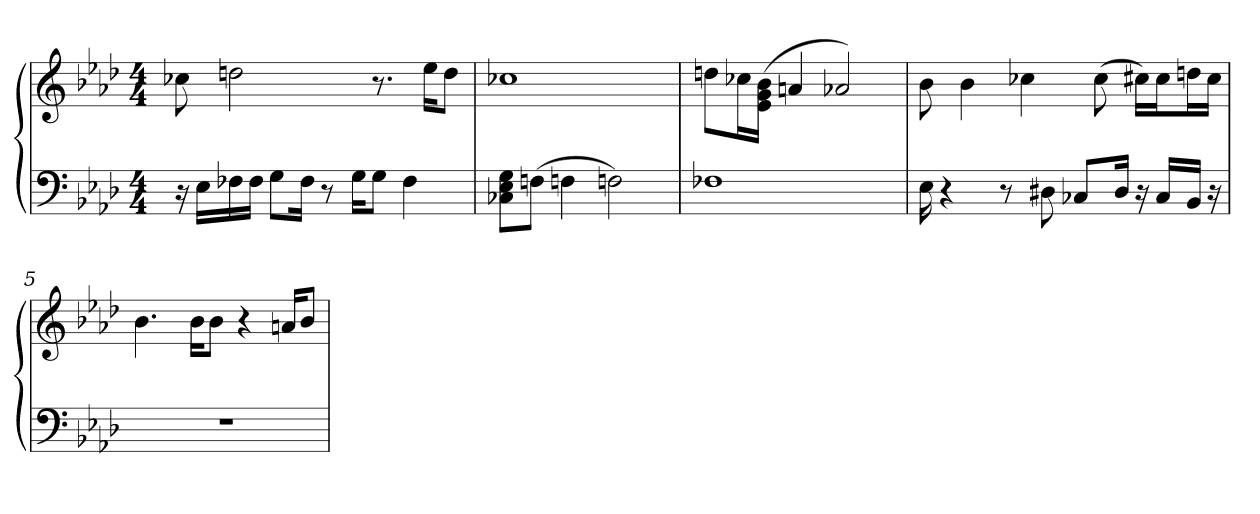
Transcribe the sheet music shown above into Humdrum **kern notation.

**kern	**kern
*part1	*part1
*staff2	*staff1
*clefF4	*clefG2
*k[b-e-a-d-]	*k[b-e-a-d-]
*M4/4	*M4/4
=1	=1
16r	8cc-X
16E-\LL	.
16F-X\	2ddn
16F-\JJ	.
8G\L	.
16F-\Jk	.
8r	.
16G\KL	.
8G\J	8.r
4F-	.
.	16ee-\KL
.	8dd\J
=2	=2
8C-X\ 8E-\ 8G\L	1cc-X
(8Fn\J	.
4Fn	.
2Fn)	.
=3	=3
1F-X	8ddn\L
.	16cc-X\L
.	(16e-\ 16g\ 16b-\JJ
.	4an
.	2a-X)
=4	=4
16E-	8b-
4r	.
.	4b-
8r	.
.	4cc-X
8D#X	.
8C-X/L	.
.	(8cc-
16D#/Jk	.
16r	16cc#X\LL)
16C-/LL	16cc#\J
16BB-/JJ	16ddn\L
16r	16cc#\JJ
=5	=5
1r	4.b-
.	16b-\KL
.	8b-\J
.	4r
.	16an/KL
.	8b-/J
=	=
*-	*-
